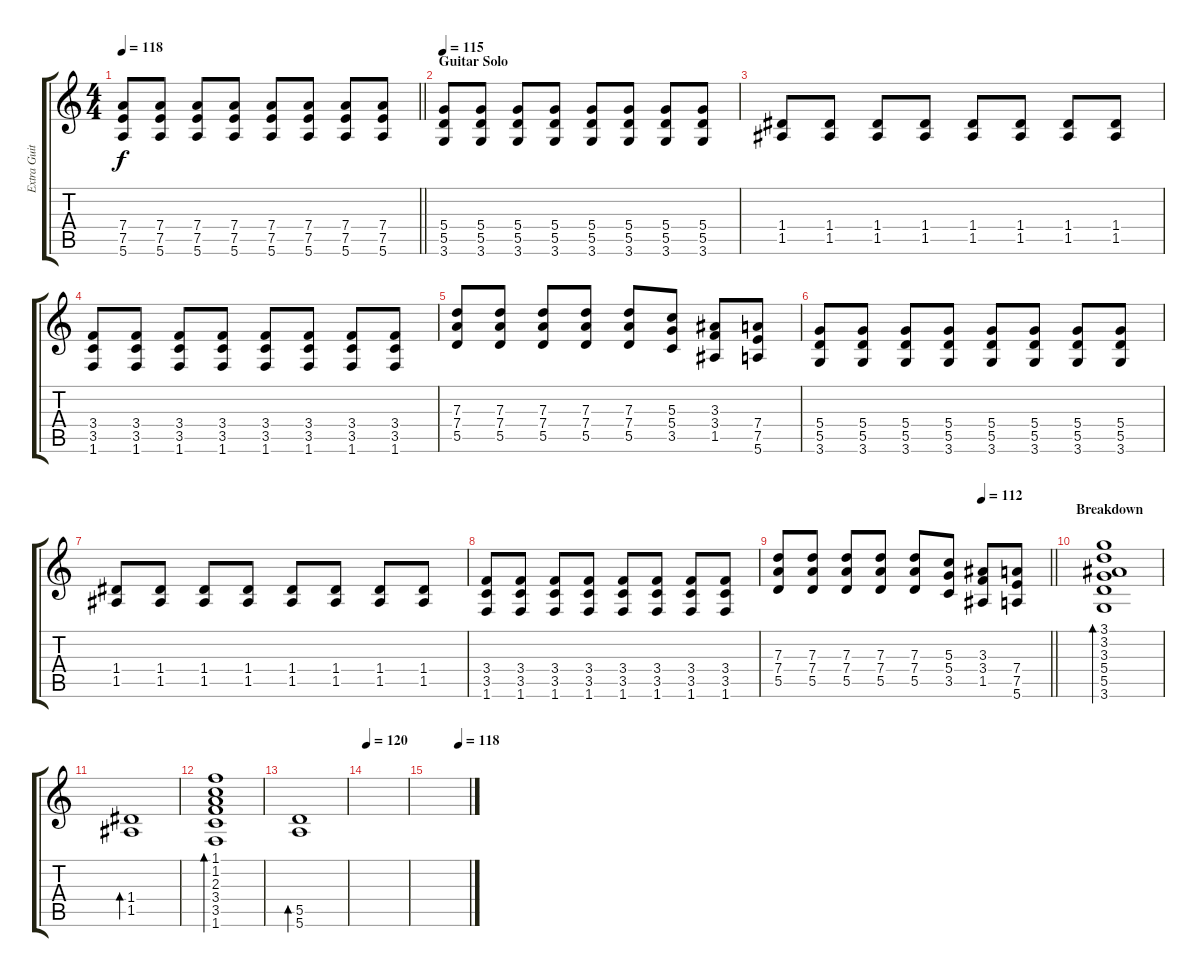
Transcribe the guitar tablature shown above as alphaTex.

\track ("Extra Guitar" "Extra Guit") {instrument overdrivenguitar}
\staff {score tabs}
\tuning (E4 B3 G3 D3 A2 E2) {hide}
\ts (4 4)
\tempo 118
\clef g2
\barLineRight lightlight
\ks c
(7.4 7.5 5.6).8{dy f} (7.4 7.5 5.6).8 (7.4 7.5 5.6).8 (7.4 7.5 5.6).8 (7.4 7.5 5.6).8 (7.4 7.5 5.6).8 (7.4 7.5 5.6).8 (7.4 7.5 5.6).8 |
\section ("" "Guitar Solo")
\tempo 115
(5.4 5.5 3.6).8{instrument overdrivenguitar} (5.4 5.5 3.6).8 (5.4 5.5 3.6).8 (5.4 5.5 3.6).8 (5.4 5.5 3.6).8 (5.4 5.5 3.6).8 (5.4 5.5 3.6).8 (5.4 5.5 3.6).8 |
(1.4 1.5).8 (1.4 1.5).8 (1.4 1.5).8 (1.4 1.5).8 (1.4 1.5).8 (1.4 1.5).8 (1.4 1.5).8 (1.4 1.5).8 |
(3.4 3.5 1.6).8 (3.4 3.5 1.6).8 (3.4 3.5 1.6).8 (3.4 3.5 1.6).8 (3.4 3.5 1.6).8 (3.4 3.5 1.6).8 (3.4 3.5 1.6).8 (3.4 3.5 1.6).8 |
(7.3 7.4 5.5).8 (7.3 7.4 5.5).8 (7.3 7.4 5.5).8 (7.3 7.4 5.5).8 (7.3 7.4 5.5).8 (5.3 5.4 3.5).8 (3.3 3.4 1.5).8 (7.4 7.5 5.6).8 |
(5.4 5.5 3.6).8{instrument overdrivenguitar} (5.4 5.5 3.6).8 (5.4 5.5 3.6).8 (5.4 5.5 3.6).8 (5.4 5.5 3.6).8 (5.4 5.5 3.6).8 (5.4 5.5 3.6).8 (5.4 5.5 3.6).8 |
(1.4 1.5).8 (1.4 1.5).8 (1.4 1.5).8 (1.4 1.5).8 (1.4 1.5).8 (1.4 1.5).8 (1.4 1.5).8 (1.4 1.5).8 |
(3.4 3.5 1.6).8 (3.4 3.5 1.6).8 (3.4 3.5 1.6).8 (3.4 3.5 1.6).8 (3.4 3.5 1.6).8 (3.4 3.5 1.6).8 (3.4 3.5 1.6).8 (3.4 3.5 1.6).8 |
\tempo (112 0.75)
\barLineRight lightlight
(7.3 7.4 5.5).8 (7.3 7.4 5.5).8 (7.3 7.4 5.5).8 (7.3 7.4 5.5).8 (7.3 7.4 5.5).8 (5.3 5.4 3.5).8 (3.3 3.4 1.5).8 (7.4 7.5 5.6).8 |
\section ("" "Breakdown")
(3.1 3.2 3.3 5.4 5.5 3.6).1{bd 60 instrument acousticguitarsteel} |
(1.4 1.5).1{bd 60} |
(1.1 1.2 2.3 3.4 3.5 1.6).1{bd 60} |
(5.5 5.6).1{bd 60} |
\tempo 115
\tempo 120
|
\tempo (118 0.75)
